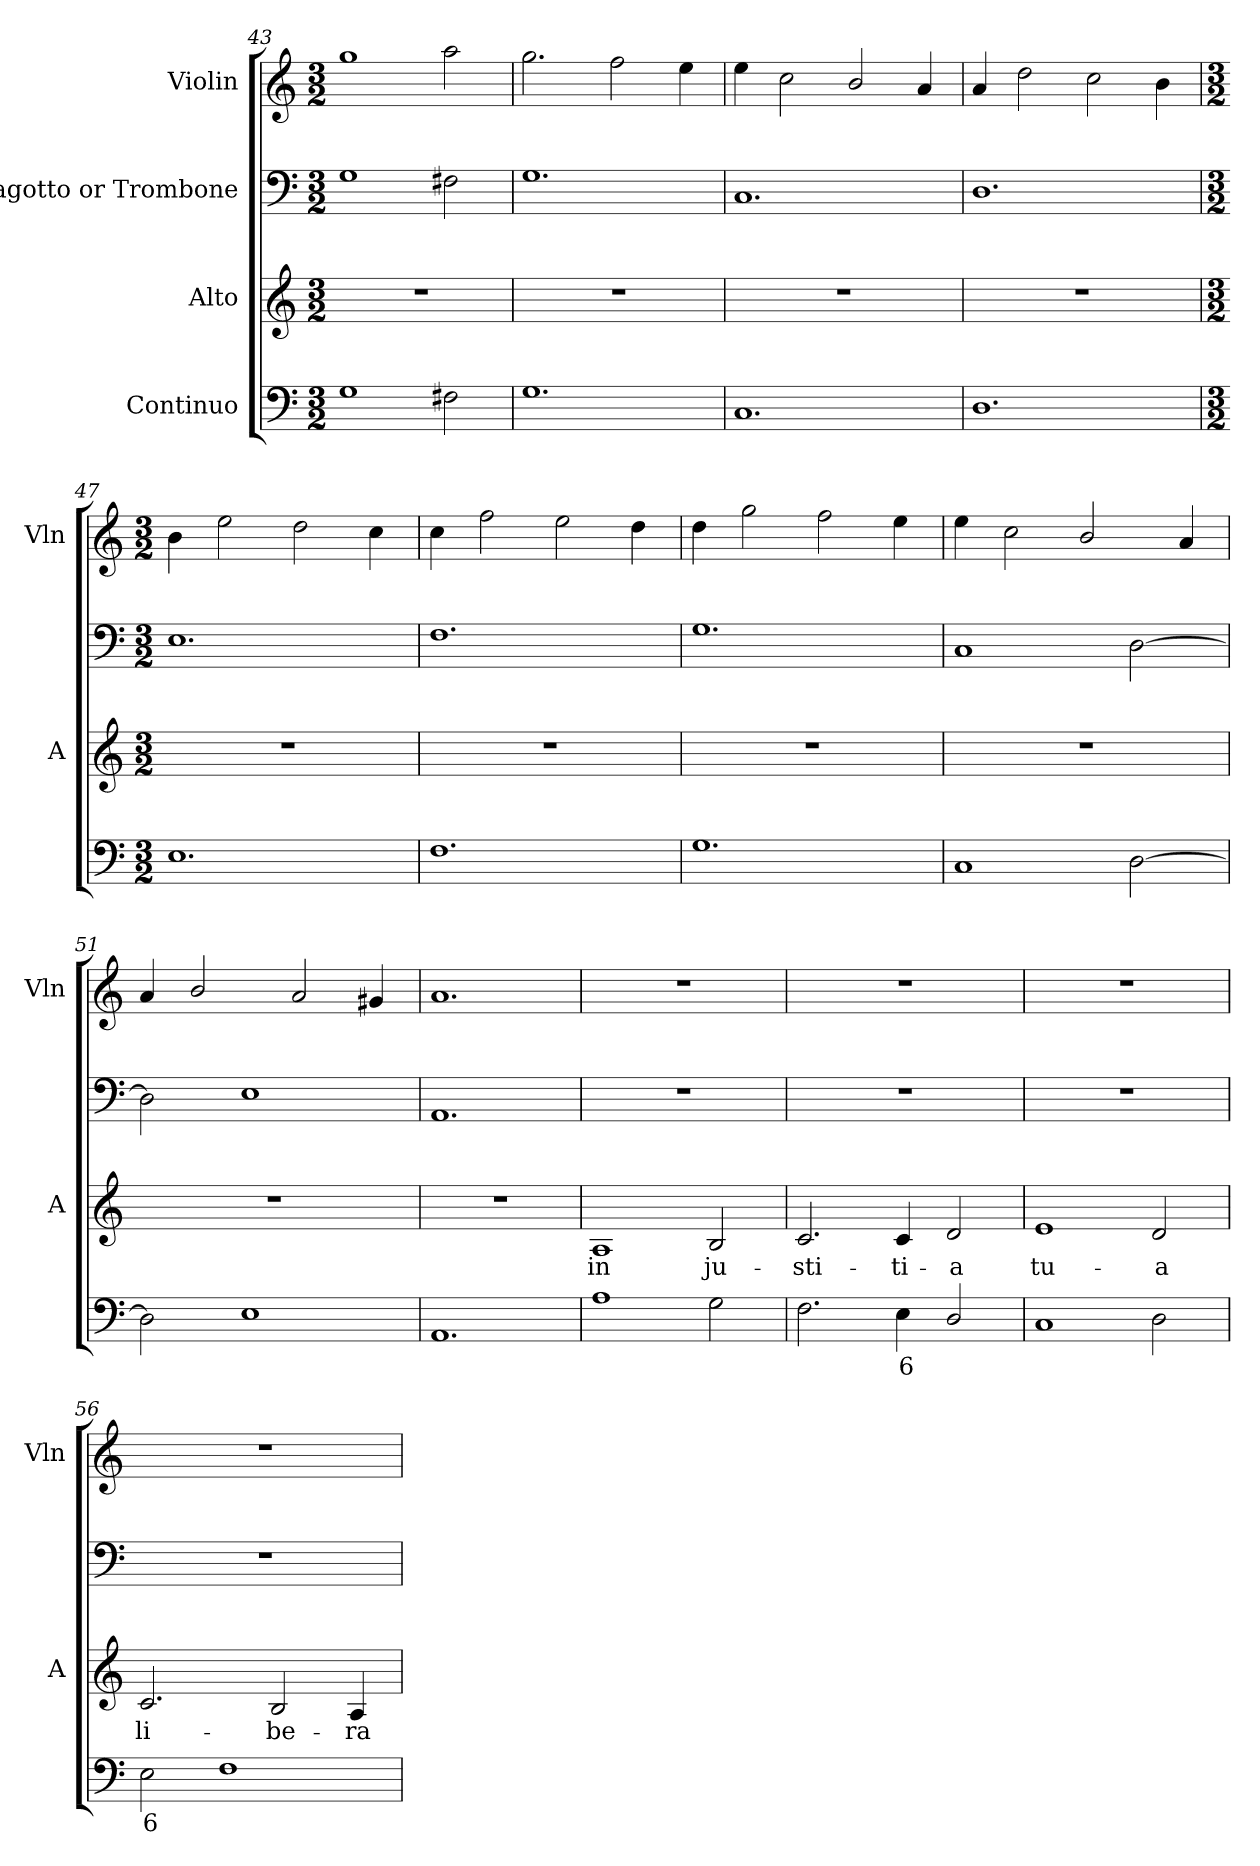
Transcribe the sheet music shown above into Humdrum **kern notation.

**kern	**text	**kern	**text	**kern	**kern
*part4	*part4	*part3	*part3	*part2	*part1
*staff4	*staff4	*staff3	*staff3	*staff2	*staff1
*I"Continuo	*	*I"Alto	*	*I"Fagotto or Trombone	*I"Violin
*	*	*I'A	*	*	*I'Vln
*clefF4	*	*clefG2	*	*clefF4	*clefG2
*k[]	*	*k[]	*	*k[]	*k[]
*C:	*	*C:	*	*C:	*C:
*M3/2	*	*M3/2	*	*M3/2	*M3/2
=43	=43	=43	=43	=43	=43
!	!	!LO:N:vis=1	!	!	!
1G	.	1.r	.	1G	1gg
2F#X	.	.	.	2F#X	2aa
=44	=44	=44	=44	=44	=44
!	!	!LO:N:vis=1	!	!	!
1.G	.	1.r	.	1.G	2.gg
.	.	.	.	.	2ff
.	.	.	.	.	4ee
=45	=45	=45	=45	=45	=45
!	!	!LO:N:vis=1	!	!	!
1.C	.	1.r	.	1.C	4ee
.	.	.	.	.	2cc
.	.	.	.	.	2b/
.	.	.	.	.	4a
=46	=46	=46	=46	=46	=46
!	!	!LO:N:vis=1	!	!	!
1.D	.	1.r	.	1.D	4a
.	.	.	.	.	2dd
.	.	.	.	.	2cc
.	.	.	.	.	4b
!!LO:LB:g=z
=47	=47	=47	=47	=47	=47
*M3/2	*	*M3/2	*	*M3/2	*M3/2
!	!	!LO:N:vis=1	!	!	!
1.E	.	1.r	.	1.E	4b
.	.	.	.	.	2ee
.	.	.	.	.	2dd
.	.	.	.	.	4cc
=48	=48	=48	=48	=48	=48
!	!	!LO:N:vis=1	!	!	!
1.F	.	1.r	.	1.F	4cc
.	.	.	.	.	2ff
.	.	.	.	.	2ee
.	.	.	.	.	4dd
=49	=49	=49	=49	=49	=49
!	!	!LO:N:vis=1	!	!	!
1.G	.	1.r	.	1.G	4dd
.	.	.	.	.	2gg
.	.	.	.	.	2ff
.	.	.	.	.	4ee
=50	=50	=50	=50	=50	=50
!	!	!LO:N:vis=1	!	!	!
1C	.	1.r	.	1C	4ee
.	.	.	.	.	2cc
.	.	.	.	.	2b/
[2D	.	.	.	[2D	.
.	.	.	.	.	4a
=51	=51	=51	=51	=51	=51
!	!	!LO:N:vis=1	!	!	!
2D]	.	1.r	.	2D]	4a
.	.	.	.	.	2b/
1E	.	.	.	1E	.
.	.	.	.	.	2a
.	.	.	.	.	4g#X
=52	=52	=52	=52	=52	=52
!	!	!LO:N:vis=1	!	!	!
1.AA	.	1.r	.	1.AA	1.a
=53	=53	=53	=53	=53	=53
!	!	!	!LO:LY:b	!LO:N:vis=1	!LO:N:vis=1
1A	.	1A	in	1.r	1.r
!	!	!	!LO:LY:b	!	!
2G	.	2B	ju-	.	.
=54	=54	=54	=54	=54	=54
!	!	!	!LO:LY:b	!LO:N:vis=1	!LO:N:vis=1
2.F	.	2.c	-sti-	1.r	1.r
!	!LO:LY:b	!	!LO:LY:b	!	!
4E	6	4c	-ti-	.	.
!	!	!	!LO:LY:b	!	!
2D/	.	2d	-a	.	.
=55	=55	=55	=55	=55	=55
!	!	!	!LO:LY:b	!LO:N:vis=1	!LO:N:vis=1
1C	.	1e	tu-	1.r	1.r
!	!	!	!LO:LY:b	!	!
2D	.	2d	-a	.	.
=56	=56	=56	=56	=56	=56
!	!LO:LY:b	!	!LO:LY:b	!LO:N:vis=1	!LO:N:vis=1
2E	6	2.c	li-	1.r	1.r
1F	.	.	.	.	.
!	!	!	!LO:LY:b	!	!
.	.	2B	-be-	.	.
!	!	!	!LO:LY:b	!	!
.	.	4A	-ra	.	.
=	=	=	=	=	=
*-	*-	*-	*-	*-	*-
